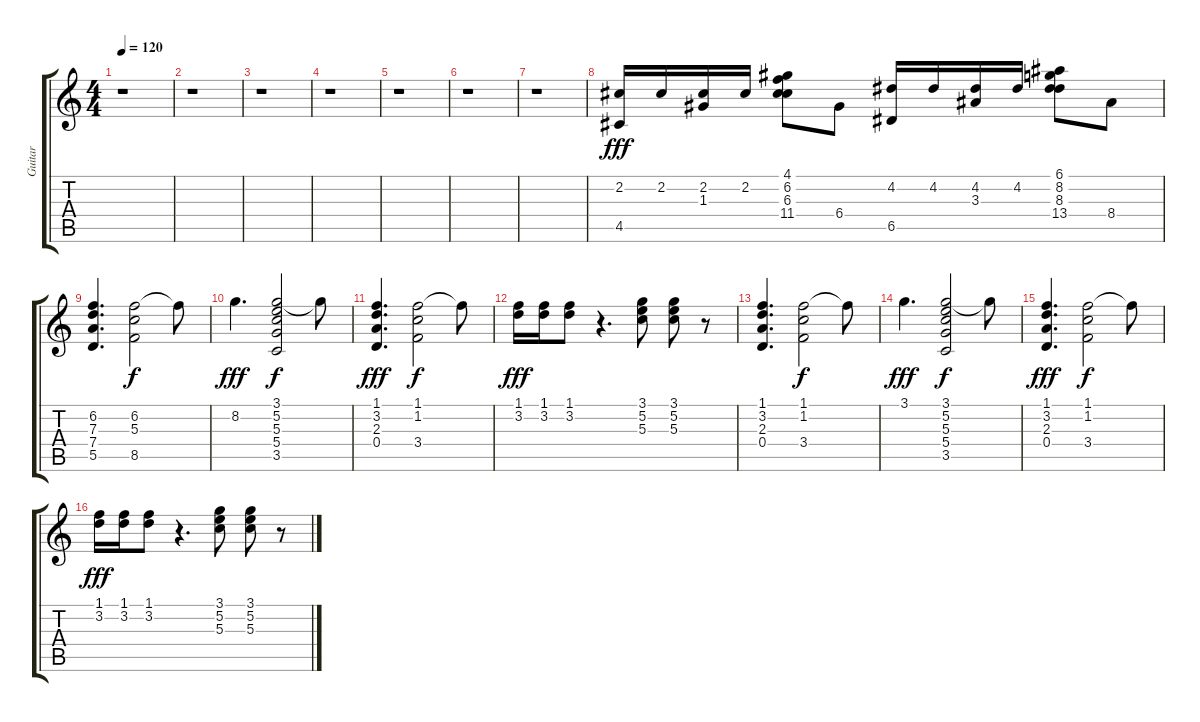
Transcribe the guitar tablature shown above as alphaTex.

\track ("Guitar" "Guitar") {instrument overdrivenguitar}
\staff {score tabs}
\tuning (E4 B3 G3 D3 A2 E2) {hide}
\ts (4 4)
\tempo 120
\clef g2
\ks c
r.1{dy fff} |
r.1 |
r.1 |
r.1 |
r.1 |
r.1 |
r.1 |
(2.2 4.5).16 2.2.16 (2.2 1.3).16 2.2.16 (4.1 6.2 6.3 11.4).8 6.4.8 (4.2 6.5).16 4.2.16 (4.2 3.3).16 4.2.16 (6.1 8.2 8.3 13.4).8 8.4.8 |
(6.2 7.3 7.4 5.5).4{d} (6.2 5.3 8.5).2{dy f} 6.2{t}.8 |
8.2.4{d dy fff} (3.1 5.2 5.3 5.4 3.5).2{dy f} 3.1{t}.8 |
(1.1 3.2 2.3 0.4).4{d dy fff} (1.1 1.2 3.4).2{dy f} 1.1{t}.8 |
(1.1 3.2).16{dy fff} (1.1 3.2).16 (1.1 3.2).8 r.4{d} (3.1 5.2 5.3).8 (3.1 5.2 5.3).8 r.8 |
(1.1 3.2 2.3 0.4).4{d} (1.1 1.2 3.4).2{dy f} 1.1{t}.8 |
3.1.4{d dy fff} (3.1 5.2 5.3 5.4 3.5).2{dy f} 3.1{t}.8 |
(1.1 3.2 2.3 0.4).4{d dy fff} (1.1 1.2 3.4).2{dy f} 1.1{t}.8 |
(1.1 3.2).16{dy fff} (1.1 3.2).16 (1.1 3.2).8 r.4{d} (3.1 5.2 5.3).8 (3.1 5.2 5.3).8 r.8
